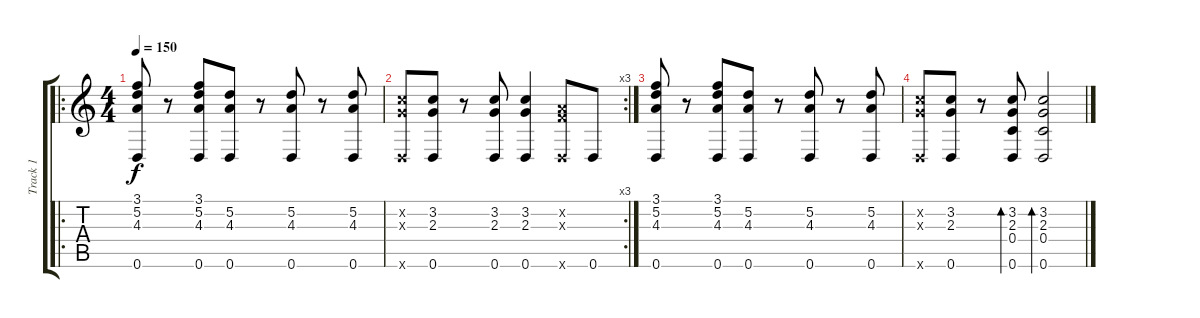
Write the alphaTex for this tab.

\track ("Track 1" "Track 1") {instrument acousticguitarsteel}
\staff {score tabs}
\tuning (D4 A3 F3 C3 G2 D2) {hide}
\ro
\ts (4 4)
\tempo 150
\clef g2
\ks c
(3.1 5.2 4.3 0.6).8{dy f} r.8 (3.1 5.2 4.3 0.6).8 (5.2 4.3 0.6).8 r.8 (5.2 4.3 0.6).8 r.8 (5.2 4.3 0.6).8 |
\rc 3
(3.2{x} 2.3{x} 0.6{x}).8 (3.2 2.3 0.6).8 r.8 (3.2 2.3 0.6).8 (3.2 2.3 0.6).4 (0.2{x} 0.3{x} 0.6{x}).8 0.6.8 |
(3.1 5.2 4.3 0.6).8 r.8 (3.1 5.2 4.3 0.6).8 (5.2 4.3 0.6).8 r.8 (5.2 4.3 0.6).8 r.8 (5.2 4.3 0.6).8 |
(3.2{x} 2.3{x} 0.6{x}).8 (3.2 2.3 0.6).8 r.8 (3.2 2.3 0.4 0.6).8{bd 60} (3.2 2.3 0.4 0.6).2{bd 60}
